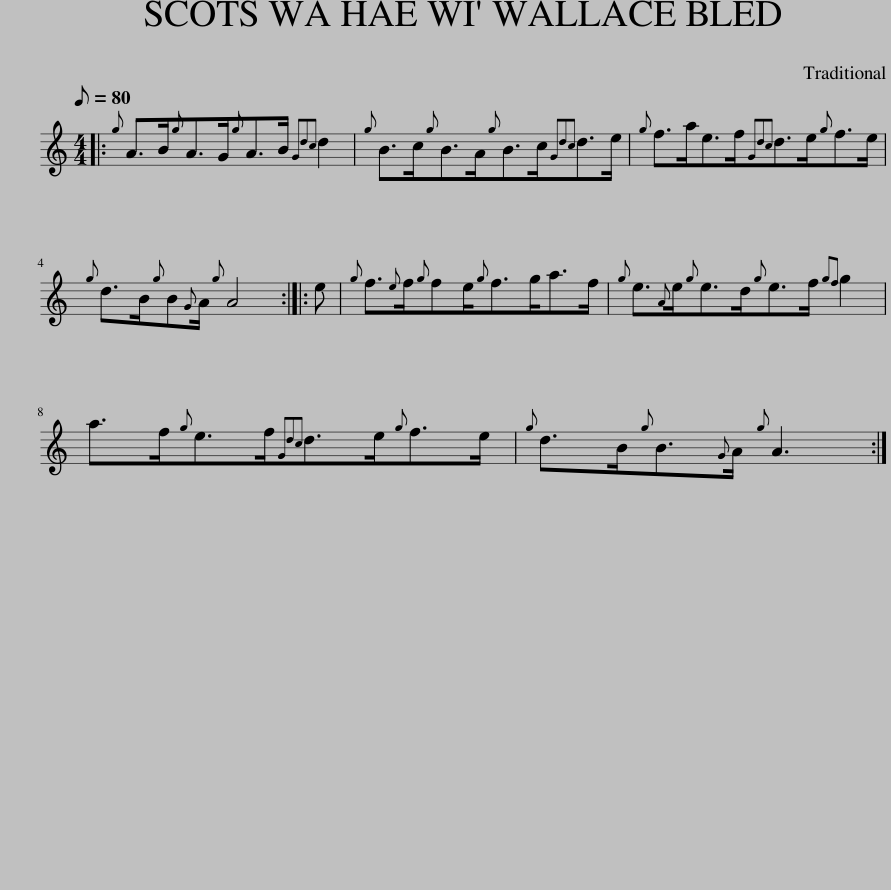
X:1
L:1/8
Q:1/8=80
M:4/4
I:linebreak $
K:C
V:1 treble
V:1
|:{g} A>B{g}A>G{g}A>B{Gdc} d2 |{g} B>c{g}B>A{g}B>c{Gdc}d>e |{g} f>ae>f{Gdc}d>e{g}f>e |${g} d>B{g}B{G}A/{g} A4 :: e | %5
{g} f3/2{e}f/{g}fe/{g}f>ga>f |{g} e3/2{A}e/{g}e>d{g}e>f{gf} g2 |$ a>f{g}e>f{Gdc}d>e{g}f>e |{g} d>B{g}B3/2{G}A/{g} A3 :| %9
